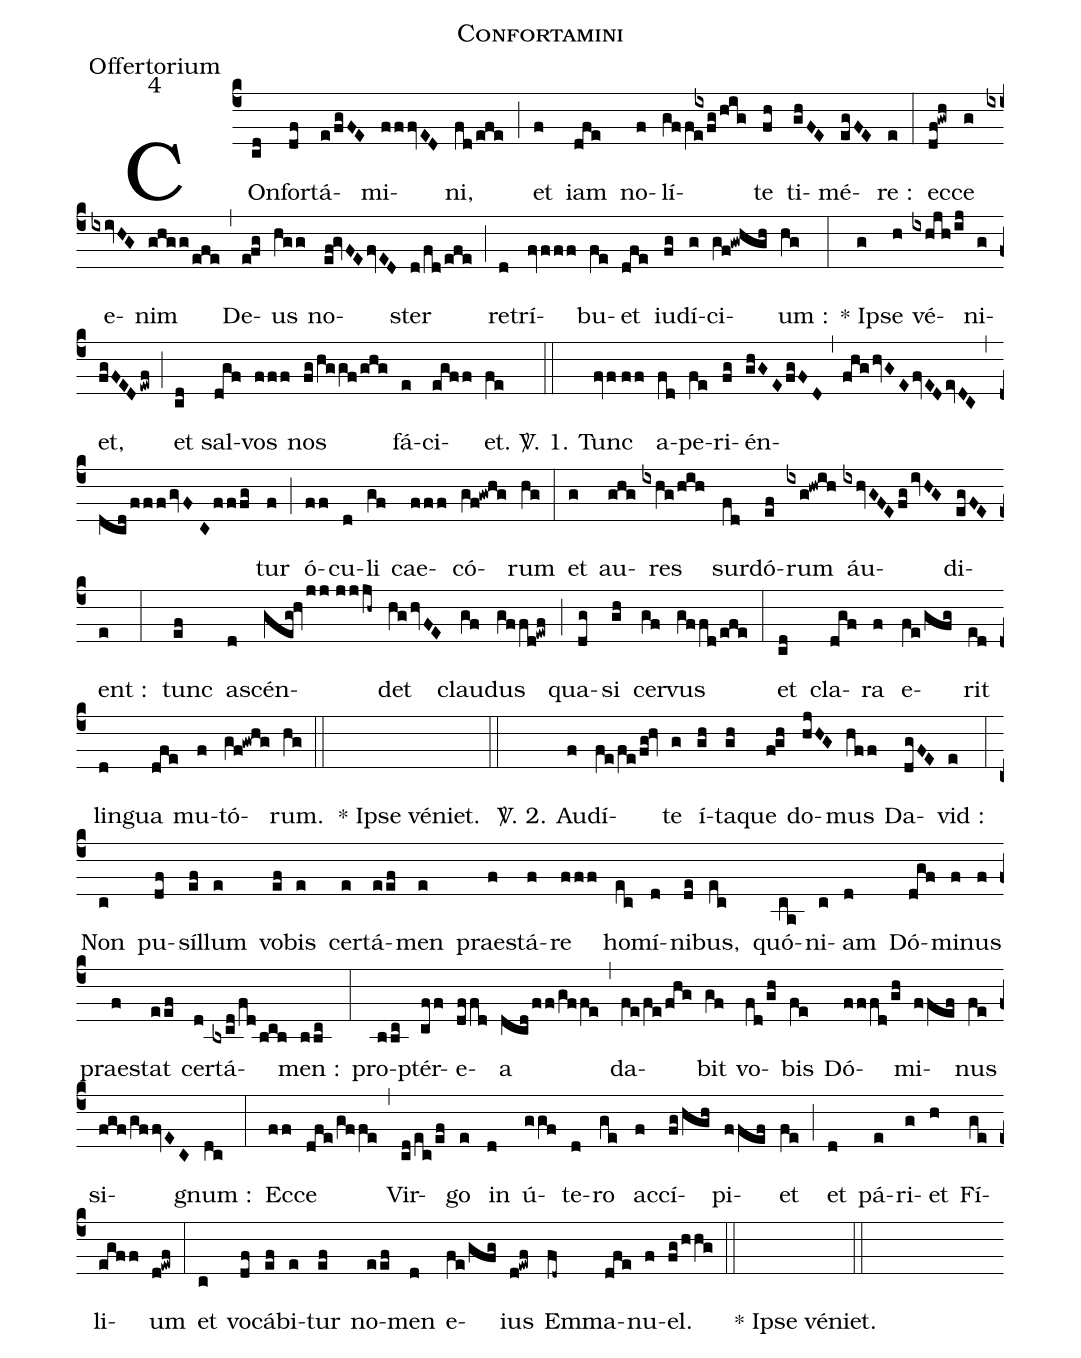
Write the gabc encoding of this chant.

name:Confortamini;
office-part:Offertorium;
mode:4;
%%
(c4) COn(cd)for(df)tá(e/fgFE)mi(fffvED)ni,(fd/efe) (;) et(f) iam(dfe) no(f)lí(gffe/[1]{/[-3]ix}fg/hig)te(fh) ti(ghFE)mé(egFE)re :(e) (:) ec(df!gwh)ce(g) e(ixivHG)nim(ghgg/efe) (,) De(efg)us(hgg) no(ef!gvFEfvED)ster(d/fd/efe) (;) re(d)trí(fvfff)bu(fe)et(dfe) iu(fg)dí(g)ci(gf!gwhgh)um :(hg) (:) * I(g)pse(h) vé(ixhjh/ij)ni(g)et,(fgFEDewf) (;) et(cd) sal(dgf)vos(fff) nos(fg/hggf/ghg) fá(e)ci(egff)et.(fe) (::)
<sp>V/</sp>. 1. Tunc(fvf//ff) a(fd)pe(fe)ri(fg)én(ghGEfgFD)(,)(fhghvGEfvEDevDC)(,)(dcdfffgvF//Cfffg)tur(f) (;) ó(ff)cu(d)li(gf) cae(fff)có(gf!gwhg)rum(hg) (:) et(g) au(ghg)res(ixhg/hih) sur(fd)dó(ef)rum(ixg!hwih) áu(ixhvGFEfgivHG)di(egFE)ent :(e) (:) tunc(ef) a(d)scén(geg!hvjj//jjjh~)det(hghvFE) clau(gf)dus(gffd!ewf) (;) qua(dg)si(gh) cer(gf)vus(gffd/efe) (:) et(cd) cla(dgf)ra(f) e(fe/gfg)rit(ed) lin(d)gua(dfe) mu(f)tó(gf!gwhg)rum.(hg) (::) ()* Ipse véniet.() (::)
<sp>V/</sp>. 2. Au(f)dí(fe/fe/fg!hv)te(g) í(gh)ta(gh)que(fgh) do(hjHG)mus(hff) Da(dgFE)vid :(e) (:) Non(c) pu(df)síl(ef)lum(e) vo(ef)bis(e) cer(e)tá(eef)men(e) prae(f)stá(f)re(fff) ho(ec)mí(d)ni(de)bus,(ec) quó(ca)ni(c)am(d) Dó(dgf)mi(f)nus(f) prae(f)stat(eef) cer(d)tá(bxcd/fd/bcb)men :(bbc) (:) pro(bbc)ptér(cff)e(dffd)a(dcd/ff/gffe) (,) da(fe/fe/fhg)bit(gf) vo(fd/gh)bis(fe) Dó(fffd/gh)mi(ffef)nus(fe) si(fgf/gffvEC)gnum :(dc) (:) Ec(ff)ce(dfe/gffe) (,) Vir(cd/ec/ef)go(e) in(d) ú(ggf)te(d)ro(ge) ac(f)cí(fg/hgh)pi(ffef)et(fe) (;) et(d) pá(e)ri(g)et(h) Fí(ge)li(egff)um(d!ewf) (:) et(c) vo(df)cá(ef)bi(e)tur(ef) no(eef)men(d) e(fe/gfg)ius(d!ewf) Em(fd~)ma(dfe)nu(f)el.(fg/hhg) (::) ()* Ipse véniet.() (::)
